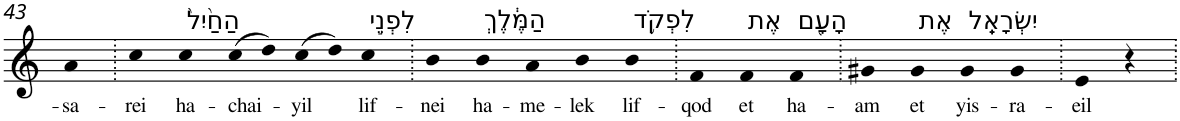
**kern	**text
*part1	*part1
*staff1	*staff1
*I"Piano	*
*I'Pno	*
!!LO:PB:g=z
*clefG2	*
*k[]	*
=43	=43
!	!LO:LY:b
4a	-sa-
=44.	=44.
!	!LO:LY:b
4cc	-rei
!LO:TX:a:t=הַחַ֙יִל֙	!
!	!LO:LY:b
4cc	ha-
!	!LO:LY:b
(>8cc	-chai-
8dd)	.
!	!LO:LY:b
(>8cc	-yil
8dd)	.
!LO:TX:a:t=לִפְנֵ֣י	!
!	!LO:LY:b
4cc	lif-
=45.	=45.
!	!LO:LY:b
4b	-nei
!LO:TX:a:t=הַמֶּ֔לֶךְ	!
!	!LO:LY:b
4b	ha-
!	!LO:LY:b
4a	-me-
!	!LO:LY:b
4b	-lek
!LO:TX:a:t=לִפְקֹ֥ד	!
!	!LO:LY:b
4b	lif-
=46.	=46.
!	!LO:LY:b
4f	-qod
!LO:TX:a:t=אֶת	!
!	!LO:LY:b
4f	et
!LO:TX:a:t=הָעָ֖ם	!
!	!LO:LY:b
4f	ha-
=47.	=47.
!	!LO:LY:b
4g#X	-am
!LO:TX:a:t=אֶת	!
!	!LO:LY:b
4g#	et
!LO:TX:a:t=יִשְׂרָאֵֽל	!
!	!LO:LY:b
4g#	yis-
!	!LO:LY:b
4g#	-ra-
=48.	=48.
!	!LO:LY:b
4e	-eil
4r	.
=.	=.
*-	*-
